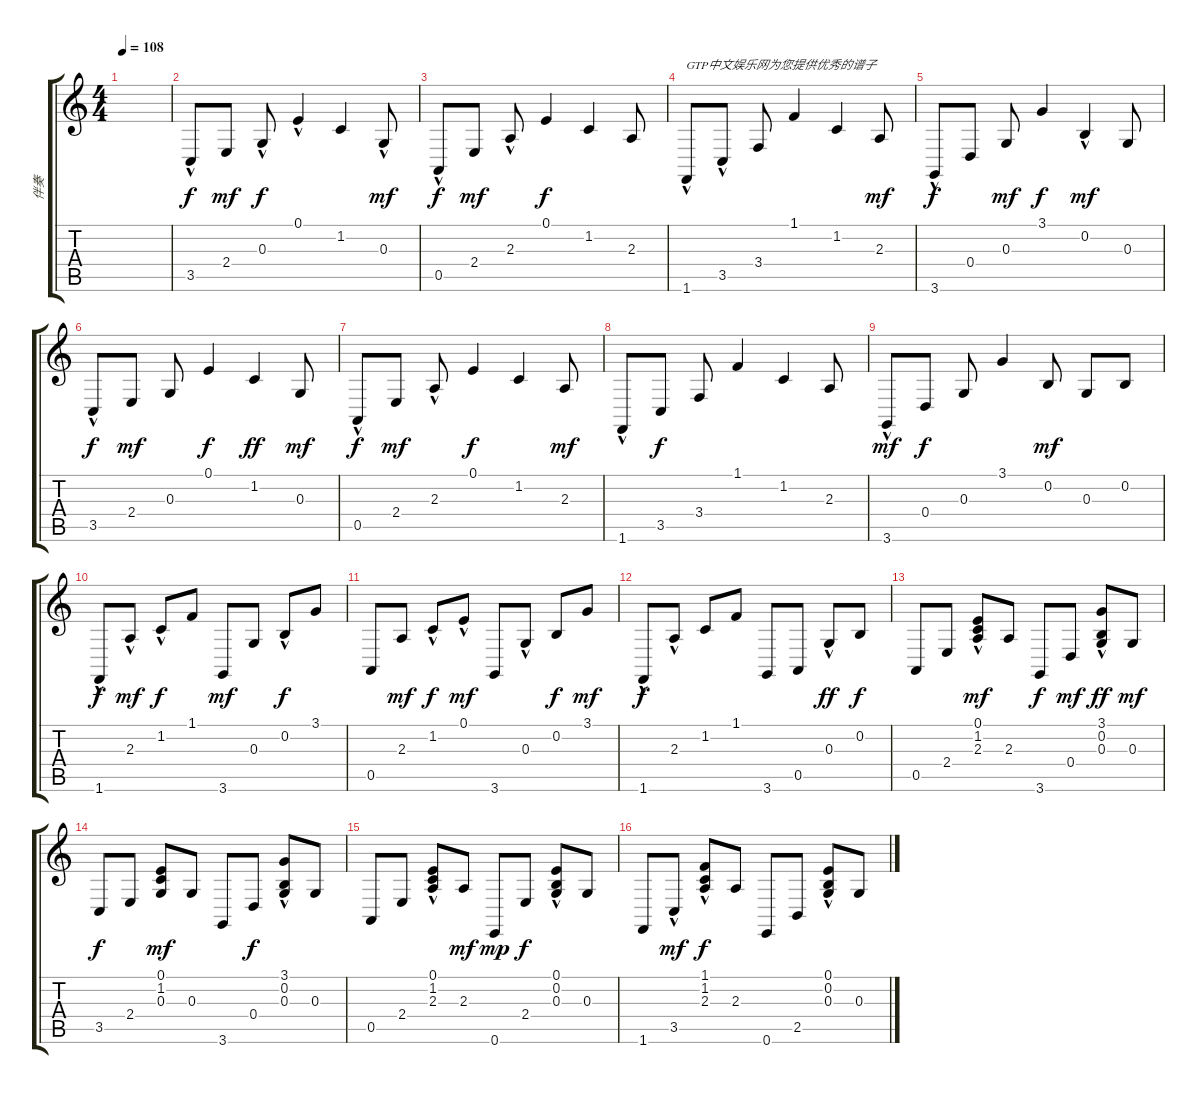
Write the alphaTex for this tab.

\track ("伴奏" "伴奏") {instrument acousticgrandpiano}
\staff {score tabs}
\tuning (E4 B3 G3 D3 A2 E2) {hide}
\ts (4 4)
\tempo 108
\clef g2
\ks c
|
3.5{hac}.8 2.4.8{dy mf} 0.3{hac}.8{dy f} 0.1{hac}.4 1.2.4 0.3{hac}.8{dy mf} |
0.5{hac}.8{dy f} 2.4.8{dy mf} 2.3{hac}.8 0.1.4{dy f} 1.2.4 2.3.8 |
1.6{hac}.8{txt "GTP中文娱乐网为您提供优秀的谱子"} 3.5{hac}.8 3.4.8 1.1.4 1.2.4 2.3.8{dy mf} |
3.6{hac}.8{dy f} 0.4.8 0.3.8{dy mf} 3.1.4{dy f} 0.2{hac}.4{dy mf} 0.3.8 |
3.5{hac}.8{dy f} 2.4.8{dy mf} 0.3.8 0.1.4{dy f} 1.2.4{dy ff} 0.3.8{dy mf} |
0.5{hac}.8{dy f} 2.4.8{dy mf} 2.3{hac}.8 0.1.4{dy f} 1.2.4 2.3.8{dy mf} |
1.6{hac}.8 3.5.8{dy f} 3.4.8 1.1.4 1.2.4 2.3.8 |
3.6{hac}.8{dy mf} 0.4.8{dy f} 0.3.8 3.1.4 0.2.8{dy mf} 0.3.8 0.2.8 |
1.6{hac}.8{dy f} 2.3{hac}.8{dy mf} 1.2{hac}.8{dy f} 1.1.8 3.6.8{dy mf} 0.3.8 0.2{hac}.8{dy f} 3.1.8 |
0.5.8 2.3.8{dy mf} 1.2{hac}.8{dy f} 0.1{hac}.8{dy mf} 3.6.8 0.3{hac}.8 0.2.8{dy f} 3.1.8{dy mf} |
1.6{hac}.8{dy f} 2.3{hac}.8 1.2.8 1.1.8 3.6.8 0.5.8 0.3{hac}.8{dy ff} 0.2.8{dy f} |
0.5.8 2.4.8 (0.1{hac} 1.2 2.3).8{dy mf} 2.3.8 3.6.8{dy f} 0.4.8{dy mf} (3.1 0.2 0.3{hac}).8{dy ff} 0.3.8{dy mf} |
3.5.8{dy f} 2.4.8 (0.1 1.2 0.3).8{dy mf} 0.3.8 3.6.8 0.4.8{dy f} (3.1 0.2{hac} 0.3{hac}).8 0.3.8 |
0.5.8 2.4.8 (0.1{hac} 1.2 2.3).8 2.3.8{dy mf} 0.6.8{dy mp} 2.4.8{dy f} (0.1 0.2{hac} 0.3{hac}).8 0.3.8 |
1.6.8 3.5{hac}.8{dy mf} (1.1 1.2{hac} 2.3).8{dy f} 2.3.8 0.6.8 2.5.8 (0.1{hac} 0.2{hac} 0.3{hac}).8 0.3.8
